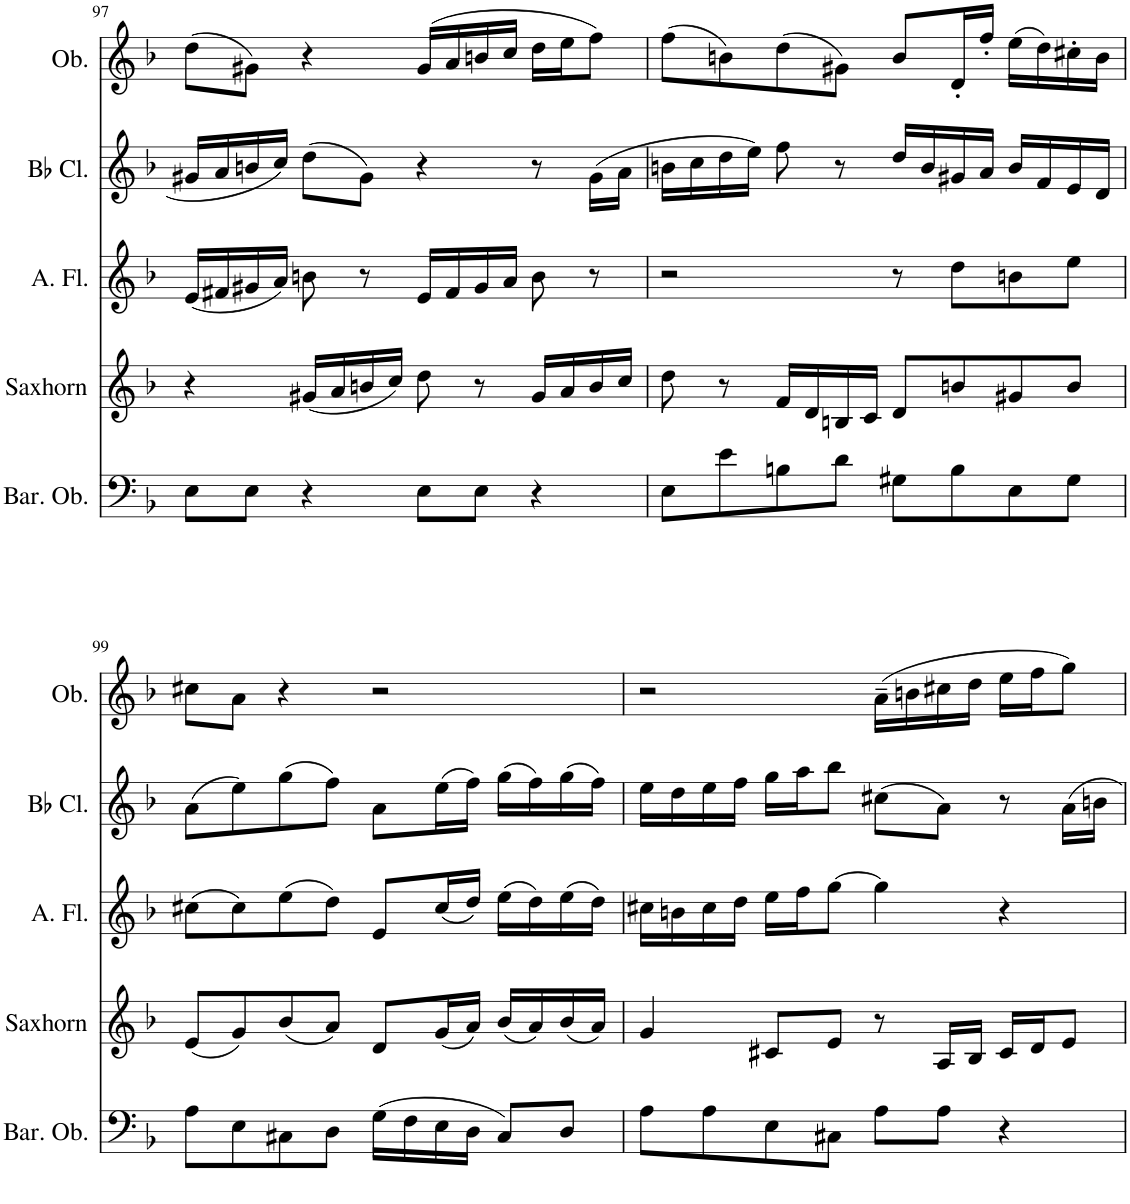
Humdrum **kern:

**kern	**kern	**kern	**kern	**kern
*part5	*part4	*part3	*part2	*part1
*staff5	*staff4	*staff3	*staff2	*staff1
*I"Baritone Oboe	*I"Saxhorn	*I"Alto Flute	*I"Bb Clarinet	*I"Oboe
*I'Bar. Ob.	*I'Saxhorn	*I'A. Fl.	*I'Bb Cl.	*I'Ob.
!!LO:PB:g=z
*clefF4	*clefG2	*clefG2	*clefG2	*clefG2
*	*ITrd4c7	*	*ITrd1c2	*
*k[b-]	*k[b-]	*k[b-]	*k[b-]	*k[b-]
*M4/4	*M4/4	*M4/4	*M4/4	*M4/4
*met(c)	*met(c)	*met(c)	*met(c)	*met(c)
=97	=97	=97	=97	=97
8E\L	4r	(16e/LL	16g#X/LL	(8dd\L
.	.	16f#X/	16a/	.
8E\J	.	16g#X/	16bn/	8g#X\J)
.	.	16a/JJ)	16cc/JJ	.
4r	(16g#X/LL	8bn\	(8dd\L	4r
.	16a/	.	.	.
.	16bn/	8r	8g#\J)	.
.	16cc/JJ)	.	.	.
8E\L	8dd\	16e/LL	4r	(16g#/LL
.	.	16f#/	.	16a/
8E\J	8r	16g#/	.	16bn/
.	.	16a/JJ	.	16cc/JJ
4r	16g#/LL	8b\	8r	16dd\LL
.	16a/	.	.	16ee\J
.	16b/	8r	(16g#\LL	8ff\J)
.	16cc/JJ	.	16a\JJ	.
=98	=98	=98	=98	=98
8E\L	8dd\	2r	16bn\LL	(8ff\L
.	.	.	16cc\	.
8e\	8r	.	16dd\	8bn\)
.	.	.	16ee\JJ)	.
8Bn\	16f/LL	.	8ff\	(8dd\
.	16d/	.	.	.
8d\J	16Bn/	.	8r	8g#X\J)
.	16c/JJ	.	.	.
8G#X\L	8d/L	8r	16dd/LL	8b/L
.	.	.	16b/	.
8B\	8bn/	8dd\L	16g#X/	16d'/L
.	.	.	16a/JJ	16ff'/JJ
8E\	8g#X/	8bn\	16b/LL	(16ee\LL
.	.	.	16f/	16dd\)
8G#\J	8b/J	8ee\J	16e/	16cc#X'\
.	.	.	16d/JJ	16b\JJ
!!LO:LB:g=z
=99	=99	=99	=99	=99
8A\L	(8e/L	(8cc#X\L	(8a\L	8cc#X\L
8E\	8g/)	8cc#\)	8ee\)	8a\J
8C#X\	(8b-/	(8ee\	(8gg\	4r
8D\J	8a/J)	8dd\J)	8ff\J)	.
(16G\LL	8d/L	8e/L	8a\L	2r
16F\	.	.	.	.
16E\	(16g/L	(16cc#/L	(16ee\L	.
16D\JJ	16a/JJ)	16dd/JJ)	16ff\JJ)	.
8C#/L)	(16b-/LL	(16ee\LL	(16gg\LL	.
.	16a/)	16dd\)	16ff\)	.
8D/J	(16b-/	(16ee\	(16gg\	.
.	16a/JJ)	16dd\JJ)	16ff\JJ)	.
=100	=100	=100	=100	=100
8A\L	4g/	16cc#X\LL	16ee\LL	2r
.	.	16bn\	16dd\	.
8A\	.	16cc#\	16ee\	.
.	.	16dd\JJ	16ff\JJ	.
8E\	8c#X/L	16ee\LL	16gg\LL	.
.	.	16ff\J	16aa\J	.
8C#X\J	8e/J	[8gg\J	8bb-\J	.
8A\L	8r	4gg\]	(8cc#X\L	(16a~\LL
.	.	.	.	16bn\
8A\J	16A/LL	.	8a\J)	16cc#X\
.	16B-/JJ	.	.	16dd\JJ
4r	16c#/LL	4r	8r	16ee\LL
.	16d/J	.	.	16ff\J
.	8e/J	.	16a\LL	8gg\J)
.	.	.	16bn\JJ	.
=	=	=	=	=
*-	*-	*-	*-	*-
